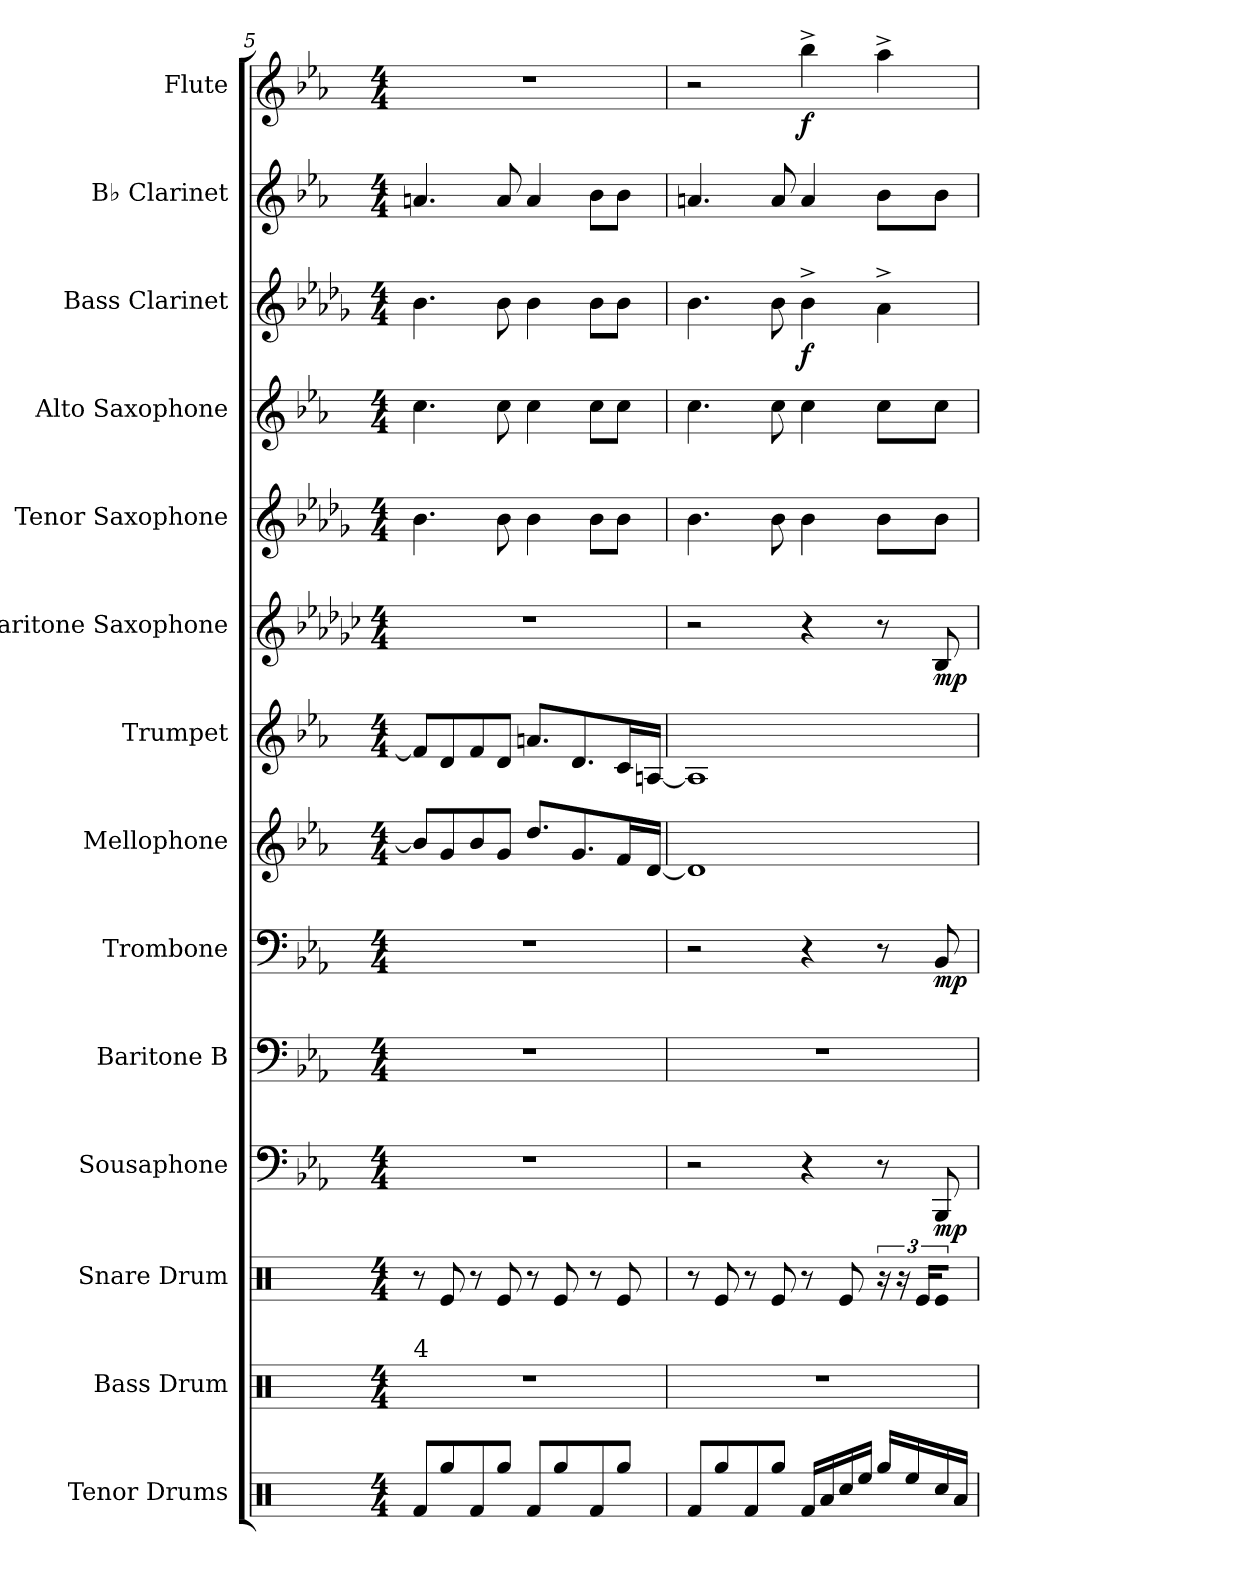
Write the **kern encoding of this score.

**kern	**kern	**kern	**kern	**dynam	**kern	**kern	**dynam	**kern	**kern	**kern	**dynam	**kern	**kern	**kern	**dynam	**kern	**kern	**dynam
*part14	*part13	*part12	*part11	*part11	*part10	*part9	*part9	*part8	*part7	*part6	*part6	*part5	*part4	*part3	*part3	*part2	*part1	*part1
*staff14	*staff13	*staff12	*staff11	*staff11	*staff10	*staff9	*staff9	*staff8	*staff7	*staff6	*staff6	*staff5	*staff4	*staff3	*staff3	*staff2	*staff1	*staff1
*I"Tenor Drums	*I"Bass Drum	*I"Snare Drum	*I"Sousaphone	*	*I"Baritone B	*I"Trombone	*	*I"Mellophone	*I"Trumpet	*I"Baritone Saxophone	*	*I"Tenor Saxophone	*I"Alto Saxophone	*I"Bass Clarinet	*	*I"B♭ Clarinet	*I"Flute	*
*I'TD	*I'B. Dr.	*I'SD	*I'Sou	*	*I'Bar B	*I'Tbn	*	*I'Mel	*I'Tpt	*I'B Sax	*	*I'T Sax	*I'A Sax	*I'B Cl	*	*I'Cl	*I'F	*
!!LO:PB:g=z
*clefX	*clefX	*clefX	*clefF4	*	*clefF4	*clefF4	*	*clefG2	*clefG2	*clefG2	*	*clefG2	*clefG2	*clefG2	*	*clefG2	*clefG2	*
*	*	*	*	*	*	*	*	*ITrd4c7	*ITrd1c2	*ITrd12c21	*	*ITrd8c14	*ITrd5c9	*ITrd8c14	*	*ITrd1c2	*	*
*k[]	*k[]	*k[]	*k[b-e-a-]	*	*k[b-e-a-]	*k[b-e-a-]	*	*k[b-e-a-d-]	*k[b-e-a-d-g-]	*k[b-e-a-d-g-c-]	*	*k[b-e-a-d-g-]	*k[b-e-a-d-g-c-]	*k[b-e-a-d-g-]	*	*k[b-e-a-d-g-]	*k[b-e-a-]	*
*M4/4	*M4/4	*M4/4	*M4/4	*	*M4/4	*M4/4	*	*M4/4	*M4/4	*M4/4	*	*M4/4	*M4/4	*M4/4	*	*M4/4	*M4/4	*
=5	=5	=5	=5	=5	=5	=5	=5	=5	=5	=5	=5	=5	=5	=5	=5	=5	=5	=5
!	!LO:TX:a:t=4	!	!	!	!	!	!	!	!	!	!	!	!	!	!	!	!	!
8Rf/L	1r	8r	1r	.	1r	1r	.	8e-/L]	8e-/L]	1r	.	4.B-\	4.e-\	4.B-\	.	4.gn/	1r	.
8Rgg/	.	8Re/	.	.	.	.	.	8c/	8c/	.	.	.	.	.	.	.	.	.
8Rf/	.	8r	.	.	.	.	.	8e-/	8e-/	.	.	.	.	.	.	.	.	.
8Rgg/J	.	8Re/	.	.	.	.	.	8c/J	8c/J	.	.	8B-\	8e-\	8B-\	.	8g/	.	.
8Rf/L	.	8r	.	.	.	.	.	8.g/L	8.gn/L	.	.	4B-\	4e-\	4B-\	.	4g/	.	.
8Rgg/	.	8Re/	.	.	.	.	.	.	.	.	.	.	.	.	.	.	.	.
.	.	.	.	.	.	.	.	8.c/	8.c/	.	.	.	.	.	.	.	.	.
8Rf/	.	8r	.	.	.	.	.	.	.	.	.	8B-\L	8e-\L	8B-\L	.	8a-\L	.	.
8Rgg/J	.	8Re/	.	.	.	.	.	16B-/L	16B-/L	.	.	8B-\J	8e-\J	8B-\J	.	8a-\J	.	.
.	.	.	.	.	.	.	.	[16G/JJ	[16Gn/JJ	.	.	.	.	.	.	.	.	.
=6	=6	=6	=6	=6	=6	=6	=6	=6	=6	=6	=6	=6	=6	=6	=6	=6	=6	=6
8Rf/L	1r	8r	2r	.	1r	2r	.	1G]	1G]	2r	.	4.B-\	4.e-\	4.B-\	.	4.gn/	2r	.
8Rgg/	.	8Re/	.	.	.	.	.	.	.	.	.	.	.	.	.	.	.	.
8Rf/	.	8r	.	.	.	.	.	.	.	.	.	.	.	.	.	.	.	.
8Rgg/J	.	8Re/	.	.	.	.	.	.	.	.	.	8B-\	8e-\	8B-\	.	8g/	.	.
!	!	!	!	!	!	!	!	!	!	!	!	!	!	!	!LO:DY:b	!	!	!LO:DY:b
16Rf/LL	.	8r	4r	.	.	4r	.	.	.	4r	.	4B-\	4e-\	4B-^\	f	4g/	4bb-^\	f
16Ra/	.	.	.	.	.	.	.	.	.	.	.	.	.	.	.	.	.	.
16Rcc/	.	8Re/	.	.	.	.	.	.	.	.	.	.	.	.	.	.	.	.
16Ree/JJ	.	.	.	.	.	.	.	.	.	.	.	.	.	.	.	.	.	.
16Rgg/LL	.	24r	8r	.	.	8r	.	.	.	8r	.	8B-\L	8e-\L	4A-^\	.	8a-\L	4aa-^\	.
.	.	24r	.	.	.	.	.	.	.	.	.	.	.	.	.	.	.	.
16Ree/	.	.	.	.	.	.	.	.	.	.	.	.	.	.	.	.	.	.
.	.	24Re/KL	.	.	.	.	.	.	.	.	.	.	.	.	.	.	.	.
!	!	!	!	!LO:DY:b	!	!	!LO:DY:b	!	!	!	!LO:DY:b	!	!	!	!	!	!	!
16Rcc/	.	8Re/J	8BBB-/	mp	.	8BB-/	mp	.	.	8BB-/	mp	8B-\J	8e-\J	.	.	8a-\J	.	.
16Ra/JJ	.	.	.	.	.	.	.	.	.	.	.	.	.	.	.	.	.	.
=	=	=	=	=	=	=	=	=	=	=	=	=	=	=	=	=	=	=
*-	*-	*-	*-	*-	*-	*-	*-	*-	*-	*-	*-	*-	*-	*-	*-	*-	*-	*-
